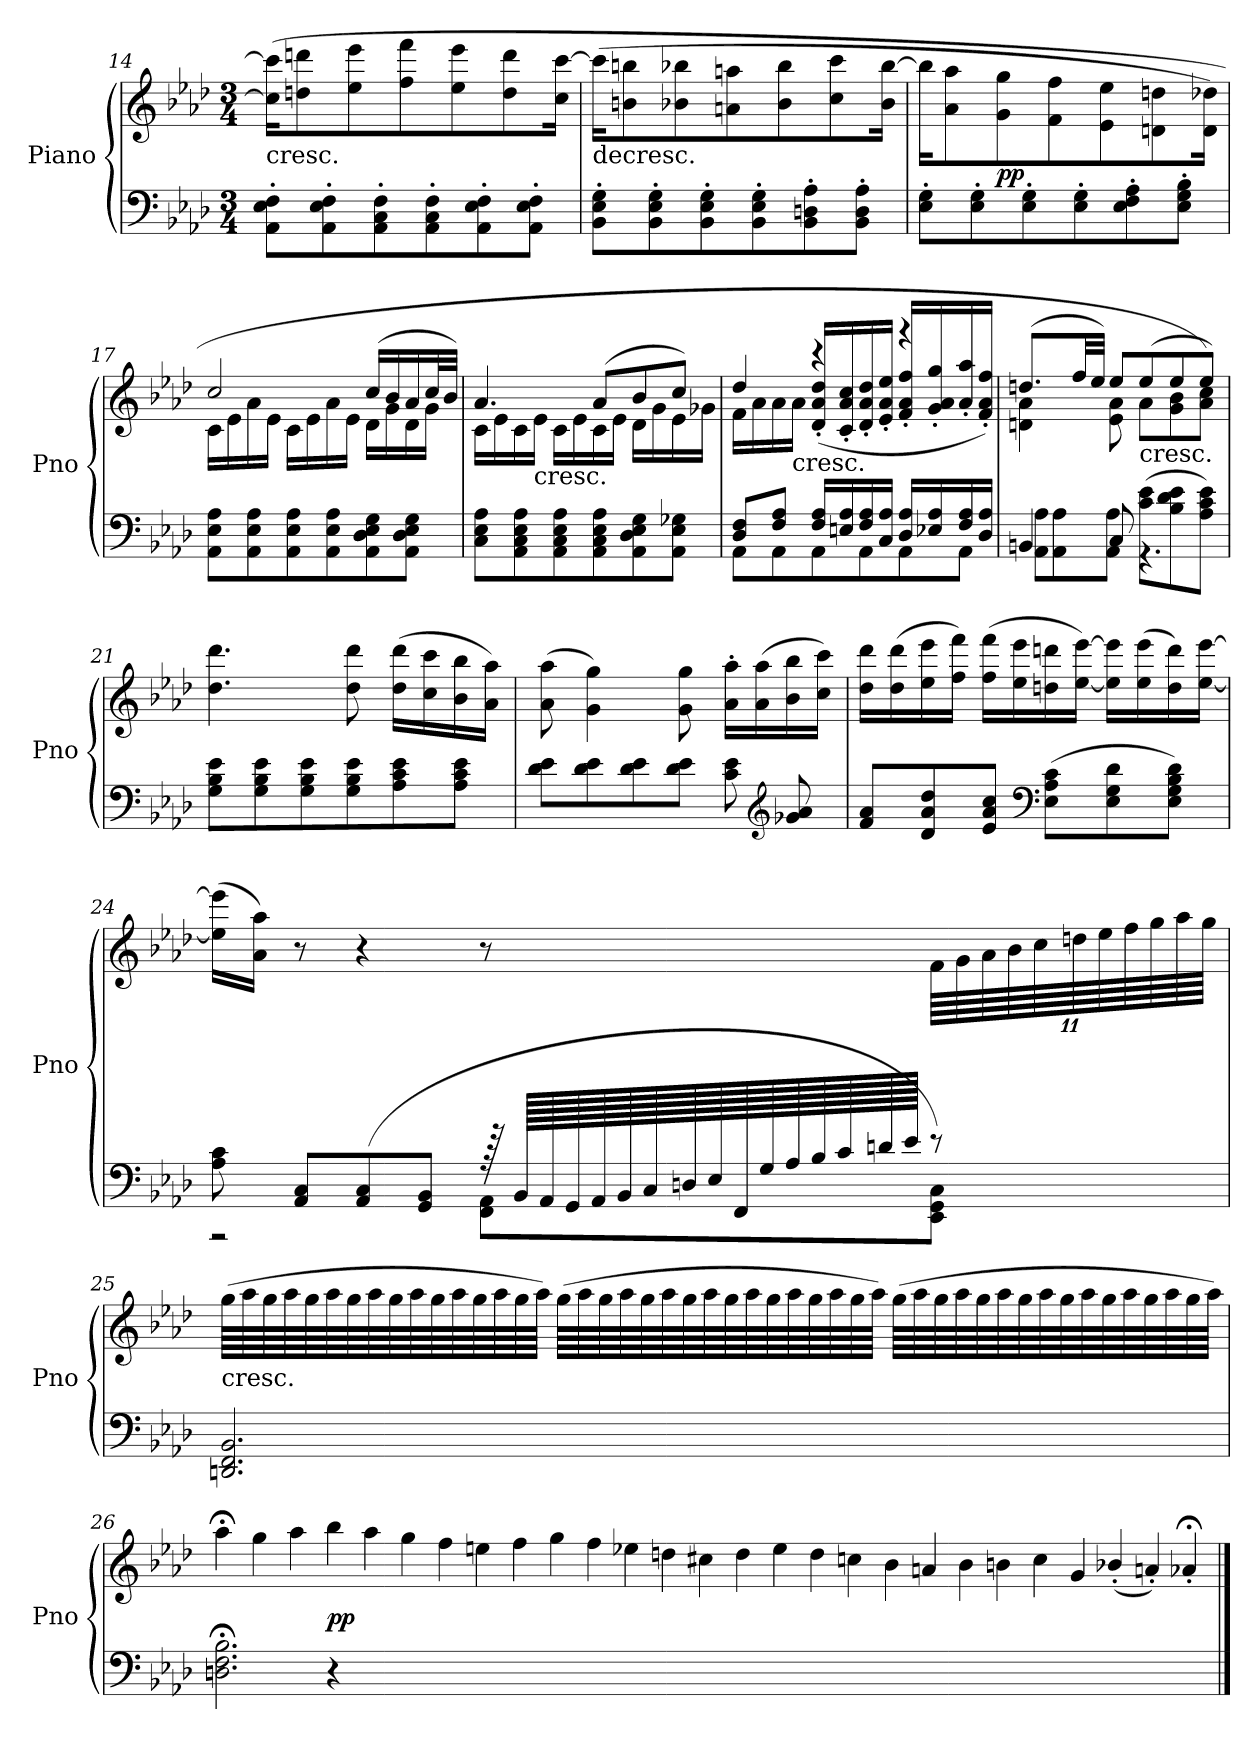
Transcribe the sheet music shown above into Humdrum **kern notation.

**kern	**kern	**dynam
*part1	*part1	*part1
*staff2	*staff1	*staff1/2
*I"Piano	*	*
*I'Pno	*	*
*clefF4	*clefG2	*
*k[b-e-a-d-]	*k[b-e-a-d-]	*
*A-:	*A-:	*
*M3/4	*M3/4	*
=14	=14	=14
!	!LO:TX:c:t=cresc.	!
8AA-'\ 8E-'\ 8F'\L	(16cc]\ 16ccc]\KL	.
.	8ddn\ 8dddn\	.
8AA-'\ 8E-'\ 8F'\	.	.
.	8ee-\ 8eee-\	.
8AA-'\ 8C'\ 8F'\	.	.
.	8ff\ 8fff\	.
8AA-'\ 8C'\ 8F'\	.	.
.	8ee-\ 8eee-\	.
8AA-'\ 8E-'\ 8F'\	.	.
.	8dd\ 8ddd\	.
8AA-'\ 8E-'\ 8F'\J	.	.
.	16cc\ [16ccc\Jk	.
=15	=15	=15
!	!LO:TX:c:t=decresc.	!
8BB-'\ 8E-'\ 8G'\L	(16ccc\KL]	.
.	8bn\ 8bbn\	.
8BB-'\ 8E-'\ 8G'\	.	.
.	8b-X\ 8bb-X\	.
8BB-'\ 8E-'\ 8G'\	.	.
.	8an\ 8aan\	.
8BB-'\ 8E-'\ 8G'\	.	.
.	8b-\ 8bb-\	.
8BB-'\ 8Dn'\ 8A-'\	.	.
.	8cc\ 8ccc\	.
8BB-'\ 8D'\ 8A-'\J	.	.
.	16b-\ [16bb-\Jk	.
=16	=16	=16
8E-'\ 8G'\L	16bb-\KL]	.
.	8a-\ 8aa-\	.
8E-'\ 8G'\	.	.
.	8g\ 8gg\	pp
8E-'\ 8G'\	.	.
.	8f\ 8ff\	.
8E-'\ 8G'\	.	.
.	8e-\ 8ee-\	.
8E-'\ 8F'\ 8A-'\	.	.
.	8dn\ 8ddn\	.
8E-'\ 8G'\ 8B-'\J	.	.
.	16d\ 16dd-X\Jk)	.
=17	=17	=17
*	*^	*
8AA-\ 8E-\ 8A-\L	2cc/	16c\LL	.
.	.	16e-\	.
8AA-\ 8E-\ 8A-\	.	16a-\	.
.	.	16e-\JJ	.
8AA-\ 8E-\ 8A-\	.	16c\LL	.
.	.	16e-\	.
8AA-\ 8E-\ 8A-\	.	16a-\	.
.	.	16e-\JJ	.
8AA-\ 8D-\ 8E-\ 8G\	(16cc/LL	16d-\LL	.
.	16b-/	16g\	.
8AA-\ 8D-\ 8E-\ 8G\J	16a-/	16d-\	.
.	32cc/L	16g\JJ	.
.	32b-/JJJ)	.	.
=18	=18	=18	=18
8C\ 8E-\ 8A-\L	4.a-/	16c\LL	.
.	.	16e-\	.
8AA-\ 8C\ 8E-\ 8A-\	.	16c\	.
!	!	!LO:TX:c:t=cresc.	!
.	.	16e-\JJ	.
8AA-\ 8C\ 8E-\ 8A-\	.	16c\LL	.
.	.	16e-\	.
8AA-\ 8C\ 8E-\ 8A-\	(8a-/L	16c\	.
.	.	16e-\JJ	.
8AA-\ 8D-\ 8E-\ 8G\	8b-/	16d-\LL	.
.	.	16g\	.
8AA-\ 8E-\ 8G-X\J	8cc/J)	16e-\	.
.	.	16g-X\JJ	.
=19	=19	=19	=19
*^	*	*	*
8D-/ 8F/L	8AA-\L	4dd-/	16f\LL	.
.	.	.	16a-\	.
8F/ 8A-/J	8AA-\	.	16a-\	.
!	!	!	!LO:TX:c:t=cresc.	!
.	.	.	16a-\JJ	.
16F/ 16A-/LL	8AA-\	4r	(16d-'/ 16a-'/ 16dd-'/LL	.
16En/ 16A-/	.	.	16c'/ 16a-'/ 16cc'/	.
16F/ 16A-/	8AA-\	.	16d-'/ 16a-'/ 16dd-'/	.
16C/ 16A-/JJ	.	.	16e-'/ 16a-'/ 16ee-'/JJ	.
16D-/ 16A-/LL	8AA-\	4r	16f'/ 16a-'/ 16ff'/LL	.
16E-X/ 16A-/	.	.	16g'/ 16a-'/ 16gg'/	.
16F/ 16A-/	8AA-\J	.	16a-'/ 16aa-'/	.
16D-/ 16A-/JJ	.	.	16f'/ 16a-'/ 16ff'/JJ)	.
=20	=20	=20	=20	=20
4BBn/	8AA-\ 8A-\L	(8.ddn/L	4dn\ 4a-\	.
.	8AA-\ 8A-\	.	.	.
.	.	32ff/LL	.	.
.	.	32ee-/JJJ)	.	.
8C/	8AA-\ 8A-\J	8ee-/L	8e-\ 8a-\	.
!	!	!LO:TX:c:t=cresc.	!	!
(8c\ 8e-\L	4.r	(8ee-/	8a-\L	.
8B-\ 8d-\ 8e-\	.	8ee-/	8g\ 8b-\	.
8A-\ 8c\ 8e-\J)	.	8ee-/J)	8a-\ 8cc\J)	.
*v	*v	*	*	*
*	*v	*v	*
=21	=21	=21
8G\ 8B-\ 8e-\L	4.dd-\ 4.ddd-\	.
8G\ 8B-\ 8e-\	.	.
8G\ 8B-\ 8e-\	.	.
8G\ 8B-\ 8e-\	8dd-\ 8ddd-\	.
8A-\ 8c\ 8e-\	(16dd-\ 16ddd-\LL	.
.	16cc\ 16ccc\	.
8A-\ 8c\ 8e-\J	16b-\ 16bb-\	.
.	16a-\ 16aa-\JJ)	.
=22	=22	=22
8d-\ 8e-\L	(8a-\ 8aa-\	.
8d-\ 8e-\	4g\ 4gg\)	.
8d-\ 8e-\	.	.
8d-\ 8e-\J	8g\ 8gg\	.
8c\ 8e-\	16a-'\ 16aa-'\LL	.
.	(16a-\ 16aa-\	.
*clefG2	*	*
8g-X/ 8a-/	16b-\ 16bb-\	.
.	16cc\ 16ccc\JJ)	.
=23	=23	=23
8f/ 8a-/L	16dd-\ 16ddd-\LL	.
.	(16dd-\ 16ddd-\	.
8d-/ 8a-/ 8dd-/	16ee-\ 16eee-\	.
.	16ff\ 16fff\JJ)	.
8e-/ 8a-/ 8cc/J	(16ff\ 16fff\LL	.
.	16ee-\ 16eee-\	.
*clefF4	*	*
(8E-\ 8A-\ 8c\L	16ddn\ 16dddn\	.
.	[16ee-\ [16eee-\JJ)	.
8E-\ 8G\ 8d-\	16ee-]\ 16eee-]\LL	.
.	(16ee-\ 16eee-\	.
8E-\ 8G\ 8B-\ 8d-\J)	16dd\ 16ddd\)	.
.	[16ee-\ [16eee-\JJ	.
=24	=24	=24
*^	*	*
8A-\ 8c\	2r	(16ee-]\ 16eee-]\LL	.
.	.	16a-\ 16aa-\JJ)	.
8AA-/ 8C/L	.	8r	.
(8AA-/ 8C/	.	4r	.
8GG/ 8BB-/J	.	.	.
128r	8FF\ 8AA-\L	8r	.
128BB-/LLLLL	.	.	.
128AA-/	.	.	.
128GG	.	.	.
128AA-/	.	.	.
128BB-/	.	.	.
128C/	.	.	.
128Dn/	.	.	.
128E-/	.	.	.
128FF/	.	.	.
128G/	.	.	.
128A-/	.	.	.
128B-/	.	.	.
128c/	.	.	.
128dn	.	.	.
128e-/JJJJJ	.	.	.
8r	8EE-\ 8GG\ 8C\J)	88f\LLLL	.
.	.	88g\	.
.	.	88a-\	.
.	.	88b-\	.
.	.	88cc\	.
.	.	88ddn\	.
.	.	88ee-\	.
.	.	88ff\	.
.	.	88gg\	.
.	.	88aa-\	.
.	.	88gg\JJJJ	.
*v	*v	*	*
=25	=25	=25
!	!LO:TX:c:t=cresc.	!
2.DDn/ 2.FF/ 2.BB-/	(64gg\LLLL	.
.	64aa-\	.
.	64gg\	.
.	64aa-\	.
.	64gg\	.
.	64aa-\	.
.	64gg\	.
.	64aa-\	.
.	64gg\	.
.	64aa-\	.
.	64gg\	.
.	64aa-\	.
.	64gg\	.
.	64aa-\	.
.	64gg\	.
.	64aa-\JJJJ)	.
.	(64gg\LLLL	.
.	64aa-\	.
.	64gg\	.
.	64aa-\	.
.	64gg\	.
.	64aa-\	.
.	64gg\	.
.	64aa-\	.
.	64gg\	.
.	64aa-\	.
.	64gg\	.
.	64aa-\	.
.	64gg\	.
.	64aa-\	.
.	64gg\	.
.	64aa-\JJJJ)	.
.	(64gg\LLLL	.
.	64aa-\	.
.	64gg\	.
.	64aa-\	.
.	64gg\	.
.	64aa-\	.
.	64gg\	.
.	64aa-\	.
.	64gg\	.
.	64aa-\	.
.	64gg\	.
.	64aa-\	.
.	64gg\	.
.	64aa-\	.
.	64gg\	.
.	64aa-\JJJJ)	.
=26	=26	=26
2.Dn;<\ 2.F;<\ 2.B-;<\	4aa-;<\	.
.	4gg	.
.	4aa-	.
4r	4bb-	pp
00ryy	4aa-	.
.	4gg	.
.	4ff	.
.	4een	.
.	4ff	.
.	4gg	.
.	4ff	.
.	4ee-X	.
.	4ddn	.
.	4cc#X	.
.	4dd	.
.	4ee-	.
.	4dd	.
.	4ccn	.
.	4b-	.
.	4an	.
1..ryy	4b-	.
.	4bn	.
.	4cc	.
.	4g	.
.	(4b-X'/	.
.	4an'/)	.
.	4a-X;<'/	.
==	==	==
*-	*-	*-
